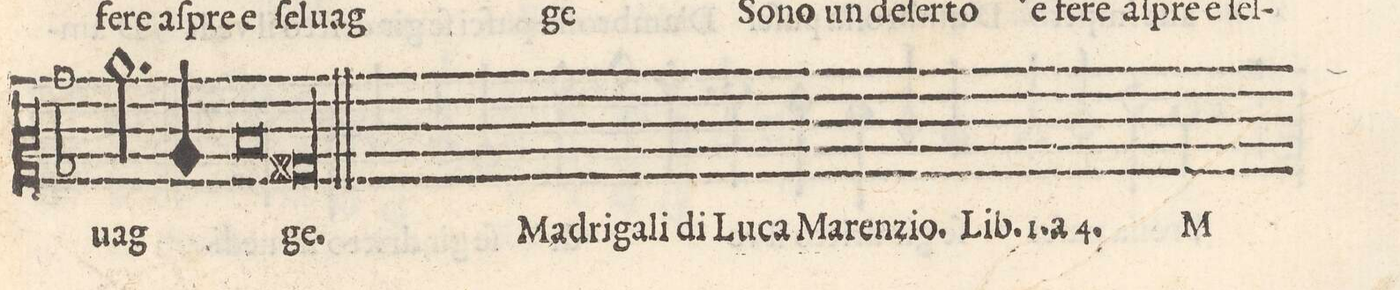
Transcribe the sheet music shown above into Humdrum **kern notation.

**kern	**text
*I"ALTO	*
*clefC2	*
*k[b-]	*
*met(C)	*
*M2/1	*
2.cc\	-uag-
4c/	.
0d	.
=36-	=36-
1Bnl	-ge.
==	==
*-	*-
